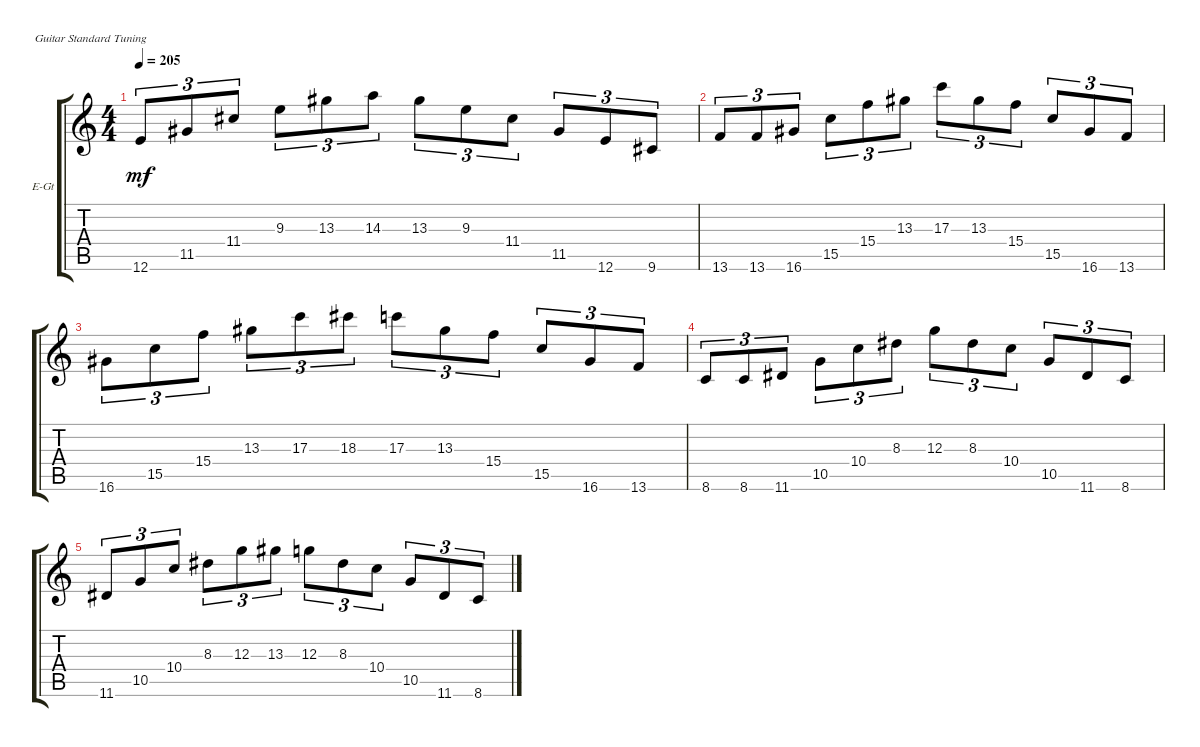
\defaultSystemsLayout 4
\bracketExtendMode groupsimilarinstruments
\firstSystemTrackNameOrientation horizontal
\otherSystemsTrackNameOrientation horizontal
\track ("creepy keyboard" "E-Gt") {instrument electricguitarclean}
\staff {score tabs}
\tuning (E4 B3 G3 D3 A2 E2)
\ts (4 4)
\tempo 205
\clef g2
\scale
0.333333
\ks c
12.6.8{tu (3 2) dy mf} 11.5.8{tu (3 2)} 11.4.8{tu (3 2)} 9.3.8{tu (3 2)} 13.3.8{tu (3 2)} 14.3.8{tu (3 2)} 13.3.8{tu (3 2)} 9.3.8{tu (3 2)} 11.4.8{tu (3 2)} 11.5.8{tu (3 2)} 12.6.8{tu (3 2)} 9.6.8{tu (3 2)} |
\scale
0.333333 13.6.8{tu (3 2)} 13.6.8{tu (3 2)} 16.6.8{tu (3 2)} 15.5.8{tu (3 2)} 15.4.8{tu (3 2)} 13.3.8{tu (3 2)} 17.3.8{tu (3 2)} 13.3.8{tu (3 2)} 15.4.8{tu (3 2)} 15.5.8{tu (3 2)} 16.6.8{tu (3 2)} 13.6.8{tu (3 2)} |
\scale
0.333333 16.6.8{tu (3 2)} 15.5.8{tu (3 2)} 15.4.8{tu (3 2)} 13.3.8{tu (3 2)} 17.3.8{tu (3 2)} 18.3.8{tu (3 2)} 17.3.8{tu (3 2)} 13.3.8{tu (3 2)} 15.4.8{tu (3 2)} 15.5.8{tu (3 2)} 16.6.8{tu (3 2)} 13.6.8{tu (3 2)} |
\scale
0.333333 8.6.8{tu (3 2)} 8.6.8{tu (3 2)} 11.6.8{tu (3 2)} 10.5.8{tu (3 2)} 10.4.8{tu (3 2)} 8.3.8{tu (3 2)} 12.3.8{tu (3 2)} 8.3.8{tu (3 2)} 10.4.8{tu (3 2)} 10.5.8{tu (3 2)} 11.6.8{tu (3 2)} 8.6.8{tu (3 2)} |
\scale
0.333333 11.6.8{tu (3 2)} 10.5.8{tu (3 2)} 10.4.8{tu (3 2)} 8.3.8{tu (3 2)} 12.3.8{tu (3 2)} 13.3.8{tu (3 2)} 12.3.8{tu (3 2)} 8.3.8{tu (3 2)} 10.4.8{tu (3 2)} 10.5.8{tu (3 2)} 11.6.8{tu (3 2)} 8.6.8{tu (3 2)} |
\scale
0.333333 |
\scale
0.333333 |
\scale
0.333333 |
\scale
0.333333 |
\scale
0.333333 |
\scale
0.333333 |
\scale
0.333333 |
\scale
0.333333 |
\scale
0.333333 |
\scale
0.333333 |
\scale
0.333333
